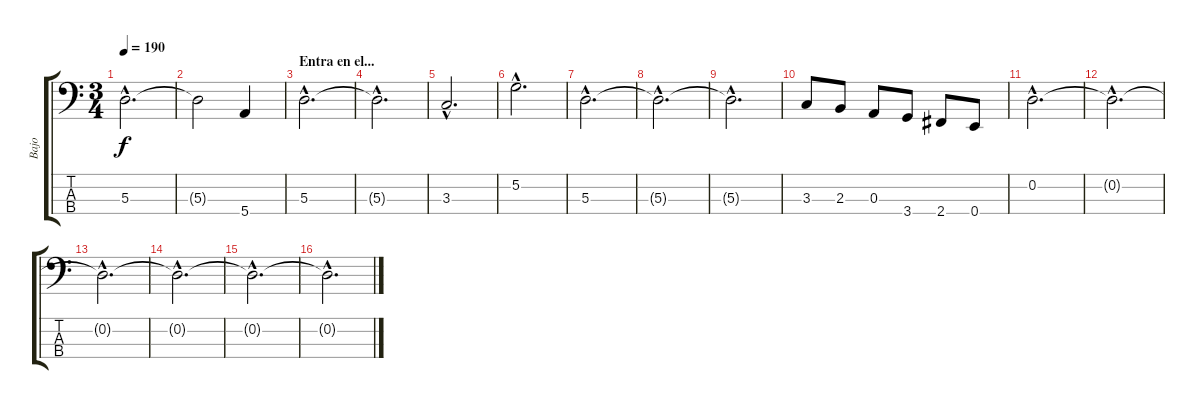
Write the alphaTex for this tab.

\track ("Bajo" "Bajo") {instrument electricbassfinger}
\staff {score tabs}
\tuning (G2 D2 A1 E1) {hide}
\ts (3 4)
\tempo 190
\clef f4
\ks c
5.3{hac t}.2{d dy f} |
5.3{t}.2 5.4.4 |
\section ("" "Entra en el...")
5.3{hac}.2{d} |
5.3{hac t}.2{d} |
3.3{hac}.2{d} |
5.2{hac}.2{d} |
5.3{hac}.2{d} |
5.3{hac t}.2{d} |
5.3{hac t}.2{d} |
3.3.8 2.3.8 0.3.8 3.4.8 2.4.8 0.4.8 |
0.2{hac}.2{d} |
0.2{hac t}.2{d} |
0.2{hac t}.2{d} |
0.2{hac t}.2{d} |
0.2{hac t}.2{d} |
0.2{hac t}.2{d}
